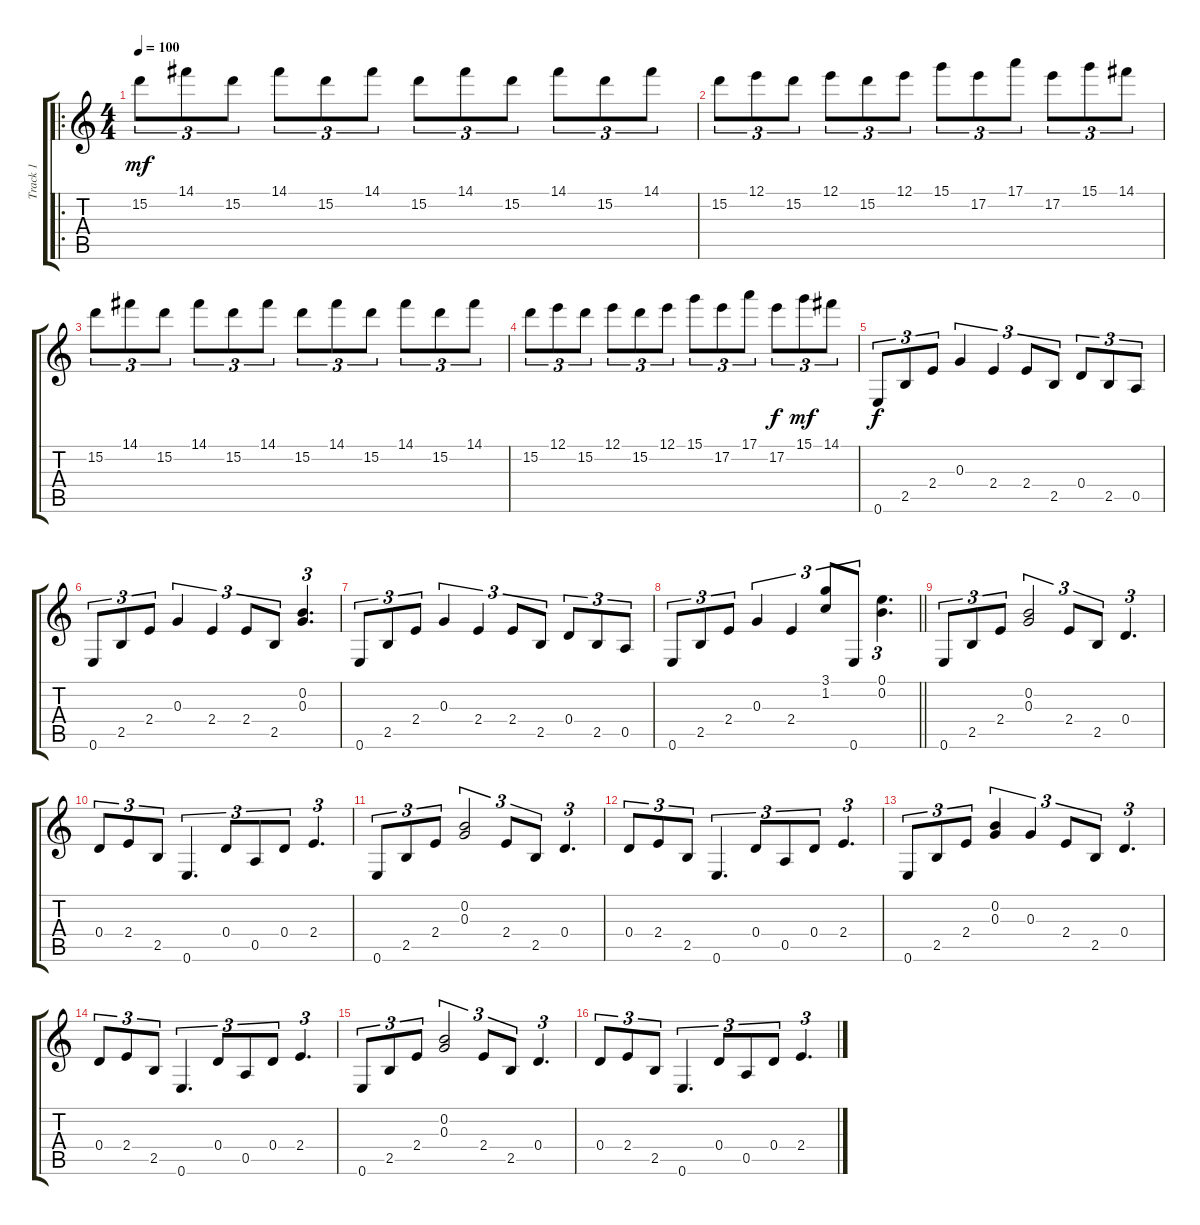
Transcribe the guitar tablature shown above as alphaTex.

\track ("Track 1" "Track 1") {instrument acousticguitarsteel}
\staff {score tabs}
\tuning (E4 B3 G3 D3 A2 E2) {hide}
\ro
\ts (4 4)
\tempo 100
\clef g2
\ks c
15.2.8{tu (3 2) dy mf} 14.1.8{tu (3 2)} 15.2.8{tu (3 2)} 14.1.8{tu (3 2)} 15.2.8{tu (3 2)} 14.1.8{tu (3 2)} 15.2.8{tu (3 2)} 14.1.8{tu (3 2)} 15.2.8{tu (3 2)} 14.1.8{tu (3 2)} 15.2.8{tu (3 2)} 14.1.8{tu (3 2)} |
15.2.8{tu (3 2)} 12.1.8{tu (3 2)} 15.2.8{tu (3 2)} 12.1.8{tu (3 2)} 15.2.8{tu (3 2)} 12.1.8{tu (3 2)} 15.1.8{tu (3 2)} 17.2.8{tu (3 2)} 17.1.8{tu (3 2)} 17.2.8{tu (3 2)} 15.1.8{tu (3 2)} 14.1.8{tu (3 2)} |
15.2.8{tu (3 2)} 14.1.8{tu (3 2)} 15.2.8{tu (3 2)} 14.1.8{tu (3 2)} 15.2.8{tu (3 2)} 14.1.8{tu (3 2)} 15.2.8{tu (3 2)} 14.1.8{tu (3 2)} 15.2.8{tu (3 2)} 14.1.8{tu (3 2)} 15.2.8{tu (3 2)} 14.1.8{tu (3 2)} |
15.2.8{tu (3 2)} 12.1.8{tu (3 2)} 15.2.8{tu (3 2)} 12.1.8{tu (3 2)} 15.2.8{tu (3 2)} 12.1.8{tu (3 2)} 15.1.8{tu (3 2)} 17.2.8{tu (3 2)} 17.1.8{tu (3 2)} 17.2.8{tu (3 2) dy f} 15.1.8{tu (3 2) dy mf} 14.1.8{tu (3 2)} |
0.6.8{tu (3 2) dy f} 2.5.8{tu (3 2)} 2.4.8{tu (3 2)} 0.3.4{tu (3 2)} 2.4.4{tu (3 2)} 2.4.8{tu (3 2)} 2.5.8{tu (3 2)} 0.4.8{tu (3 2)} 2.5.8{tu (3 2)} 0.5.8{tu (3 2)} |
0.6.8{tu (3 2)} 2.5.8{tu (3 2)} 2.4.8{tu (3 2)} 0.3.4{tu (3 2)} 2.4.4{tu (3 2)} 2.4.8{tu (3 2)} 2.5.8{tu (3 2)} (0.2 0.3).4{d tu (3 2)} |
0.6.8{tu (3 2)} 2.5.8{tu (3 2)} 2.4.8{tu (3 2)} 0.3.4{tu (3 2)} 2.4.4{tu (3 2)} 2.4.8{tu (3 2)} 2.5.8{tu (3 2)} 0.4.8{tu (3 2)} 2.5.8{tu (3 2)} 0.5.8{tu (3 2)} |
\barLineRight lightlight
0.6.8{tu (3 2)} 2.5.8{tu (3 2)} 2.4.8{tu (3 2)} 0.3.4{tu (3 2)} 2.4.4{tu (3 2)} (3.1 1.2).8{tu (3 2)} 0.6.8{tu (3 2)} (0.1 0.2).4{d tu (3 2)} |
0.6.8{tu (3 2)} 2.5.8{tu (3 2)} 2.4.8{tu (3 2)} (0.2 0.3).2{tu (3 2)} 2.4.8{tu (3 2)} 2.5.8{tu (3 2)} 0.4.4{d tu (3 2)} |
0.4.8{tu (3 2)} 2.4.8{tu (3 2)} 2.5.8{tu (3 2)} 0.6.4{d tu (3 2)} 0.4.8{tu (3 2)} 0.5.8{tu (3 2)} 0.4.8{tu (3 2)} 2.4.4{d tu (3 2)} |
0.6.8{tu (3 2)} 2.5.8{tu (3 2)} 2.4.8{tu (3 2)} (0.2 0.3).2{tu (3 2)} 2.4.8{tu (3 2)} 2.5.8{tu (3 2)} 0.4.4{d tu (3 2)} |
0.4.8{tu (3 2)} 2.4.8{tu (3 2)} 2.5.8{tu (3 2)} 0.6.4{d tu (3 2)} 0.4.8{tu (3 2)} 0.5.8{tu (3 2)} 0.4.8{tu (3 2)} 2.4.4{d tu (3 2)} |
0.6.8{tu (3 2)} 2.5.8{tu (3 2)} 2.4.8{tu (3 2)} (0.2 0.3).4{tu (3 2)} 0.3.4{tu (3 2)} 2.4.8{tu (3 2)} 2.5.8{tu (3 2)} 0.4.4{d tu (3 2)} |
0.4.8{tu (3 2)} 2.4.8{tu (3 2)} 2.5.8{tu (3 2)} 0.6.4{d tu (3 2)} 0.4.8{tu (3 2)} 0.5.8{tu (3 2)} 0.4.8{tu (3 2)} 2.4.4{d tu (3 2)} |
0.6.8{tu (3 2)} 2.5.8{tu (3 2)} 2.4.8{tu (3 2)} (0.2 0.3).2{tu (3 2)} 2.4.8{tu (3 2)} 2.5.8{tu (3 2)} 0.4.4{d tu (3 2)} |
0.4.8{tu (3 2)} 2.4.8{tu (3 2)} 2.5.8{tu (3 2)} 0.6.4{d tu (3 2)} 0.4.8{tu (3 2)} 0.5.8{tu (3 2)} 0.4.8{tu (3 2)} 2.4.4{d tu (3 2)}
